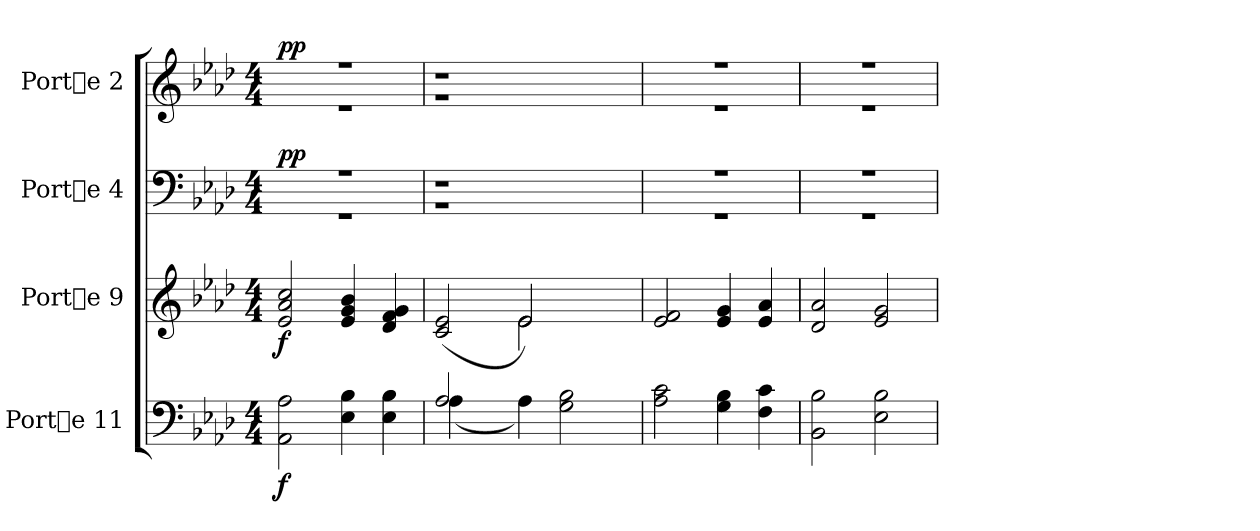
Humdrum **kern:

**kern	**dynam	**kern	**dynam	**kern	**dynam	**kern	**dynam
*part4	*part4	*part3	*part3	*part2	*part2	*part1	*part1
*staff4	*staff4	*staff3	*staff3	*staff2	*staff2	*staff1	*staff1
*I"Porte 11	*	*I"Porte 9	*	*I"Porte 4	*	*I"Porte 2	*
!!LO:PB:g=z
*stria5	*	*stria5	*	*stria5	*	*stria5	*
*clefF4	*	*clefG2	*	*clefF4	*	*clefG2	*
*k[b-e-a-d-]	*	*k[b-e-a-d-]	*	*k[b-e-a-d-]	*	*k[b-e-a-d-]	*
*A-:	*	*A-:	*	*A-:	*	*A-:	*
*M4/4	*	*M4/4	*	*M4/4	*	*M4/4	*
=1	=1	=1	=1	=1	=1	=1	=1
*	*	*	*	*^	*	*^	*
!	!LO:DY:b	!	!LO:DY:b	!	!	!LO:DY:a	!	!	!
!	!	!	!	!	!	!LO:DY:n=1:a	!	!	!LO:DY:a
!	!	!	!	!	!	!	!	!	!LO:DY:n=1:a
2A-\ 2AA-\	f	2cc/ 2a-/ 2e-/	f	1r	1r	p p	1r	1r	p p
4B-\ 4E-\	.	4b-/ 4g/ 4e-/	.	.	.	.	.	.	.
4B-\ 4E-\	.	4g/ 4f/ 4d-/	.	.	.	.	.	.	.
=2	=2	=2	=2	=2	=2	=2	=2	=2	=2
*^	*	*^	*	*	*	*	*	*	*
2A-/	(>4A-\	.	(>2e-/ 2c/	2ryy	.	1r	1r	.	1r	1r	.
.	1ryy	.	.	.	.	.	.	.	.	.	.
4A-\)	.	.	2e-/)	2e-\	.	.	.	.	.	.	.
2B-\ 2G\	.	.	.	.	.	.	.	.	.	.	.
.	.	.	4ryy	4ryy	.	4ryy	4ryy	.	4ryy	4ryy	.
*v	*v	*	*	*	*	*	*	*	*	*	*
*	*	*v	*v	*	*	*	*	*	*	*
=3	=3	=3	=3	=3	=3	=3	=3	=3	=3
2c\ 2A-\	.	2f/ 2e-/	.	1r	1r	.	1r	1r	.
4B-\ 4G\	.	4g/ 4e-/	.	.	.	.	.	.	.
4c\ 4F\	.	4a-/ 4e-/	.	.	.	.	.	.	.
=4	=4	=4	=4	=4	=4	=4	=4	=4	=4
2B-\ 2BB-\	.	2a-/ 2d-/	.	1r	1r	.	1r	1r	.
2B-\ 2E-\	.	2g/ 2e-/	.	.	.	.	.	.	.
*	*	*	*	*v	*v	*	*	*	*
*	*	*	*	*	*	*v	*v	*
=	=	=	=	=	=	=	=
*-	*-	*-	*-	*-	*-	*-	*-
